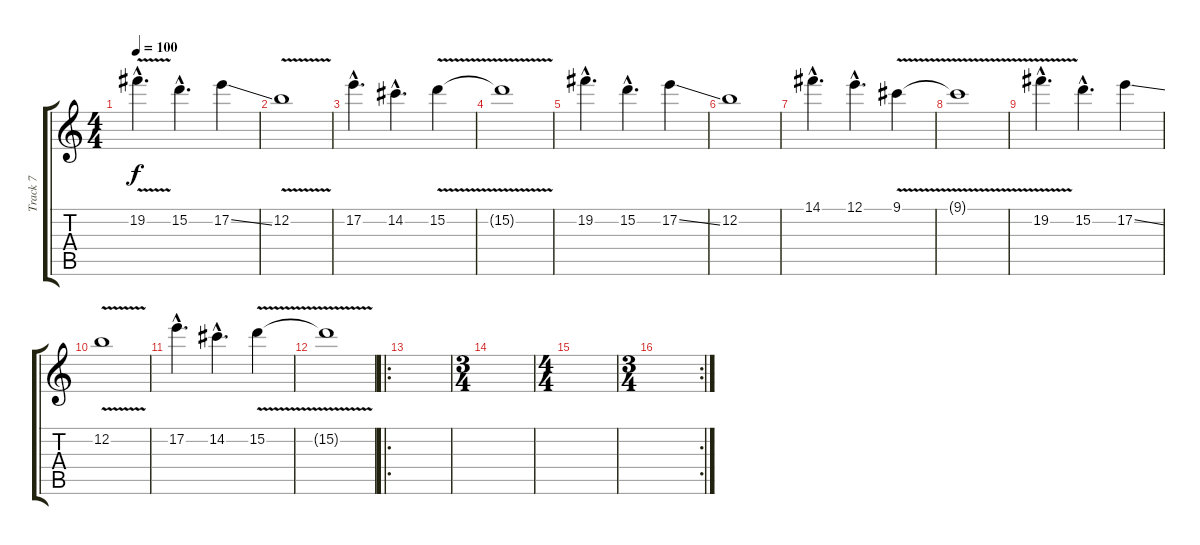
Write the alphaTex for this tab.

\track ("Track 7" "Track 7") {instrument acousticguitarnylon}
\staff {score tabs}
\tuning (E4 B3 G3 D3 A2 E2) {hide}
\ts (4 4)
\tempo 100
\clef g2
\ks c
19.2{v hac}.4{d dy f instrument distortionguitar} 15.2{hac}.4{d} 17.2{ss}.4 |
12.2{v}.1 |
17.2{hac}.4{d} 14.2{hac}.4{d} 15.2{v}.4 |
15.2{t}.1 |
19.2{hac}.4{d} 15.2{hac}.4{d} 17.2{ss}.4 |
12.2.1 |
14.1{hac}.4{d} 12.1{hac}.4{d} 9.1{v}.4 |
9.1{t}.1 |
19.2{v hac}.4{d} 15.2{hac}.4{d} 17.2{ss}.4 |
12.2{v}.1 |
17.2{hac}.4{d} 14.2{hac}.4{d} 15.2{v}.4 |
15.2{t}.1 |
\ro
|
\ts (3 4)
|
\ts (4 4)
|
\rc 2
\ts (3 4)
